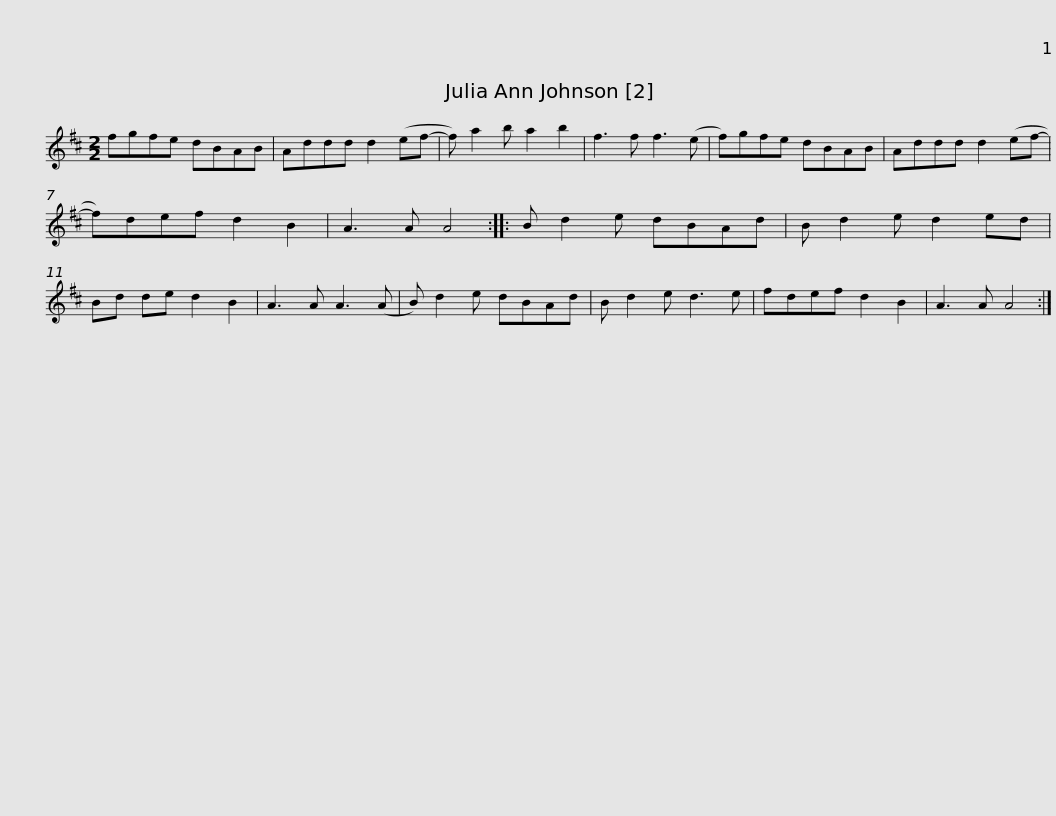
X:1
L:1/8
M:2/2
I:linebreak $
K:D
V:1 treble
V:1
 fgfe dBAB | Addd d2 (ef- | f) a2 b a2 b2 | f3 f f3 (e | f)gfe dBAB | %5
 Addd d2 (ef- |$ f)def d2 B2 | A3 A A4 :: B d2 e dBAd | B d2 e d2 ed | %10
 Bd de d2 B2 | A3 A A3 (A | B) d2 e dBAd |$ B d2 e d3 e | fdef d2 B2 | %15
 A3 A A4 :| %16
